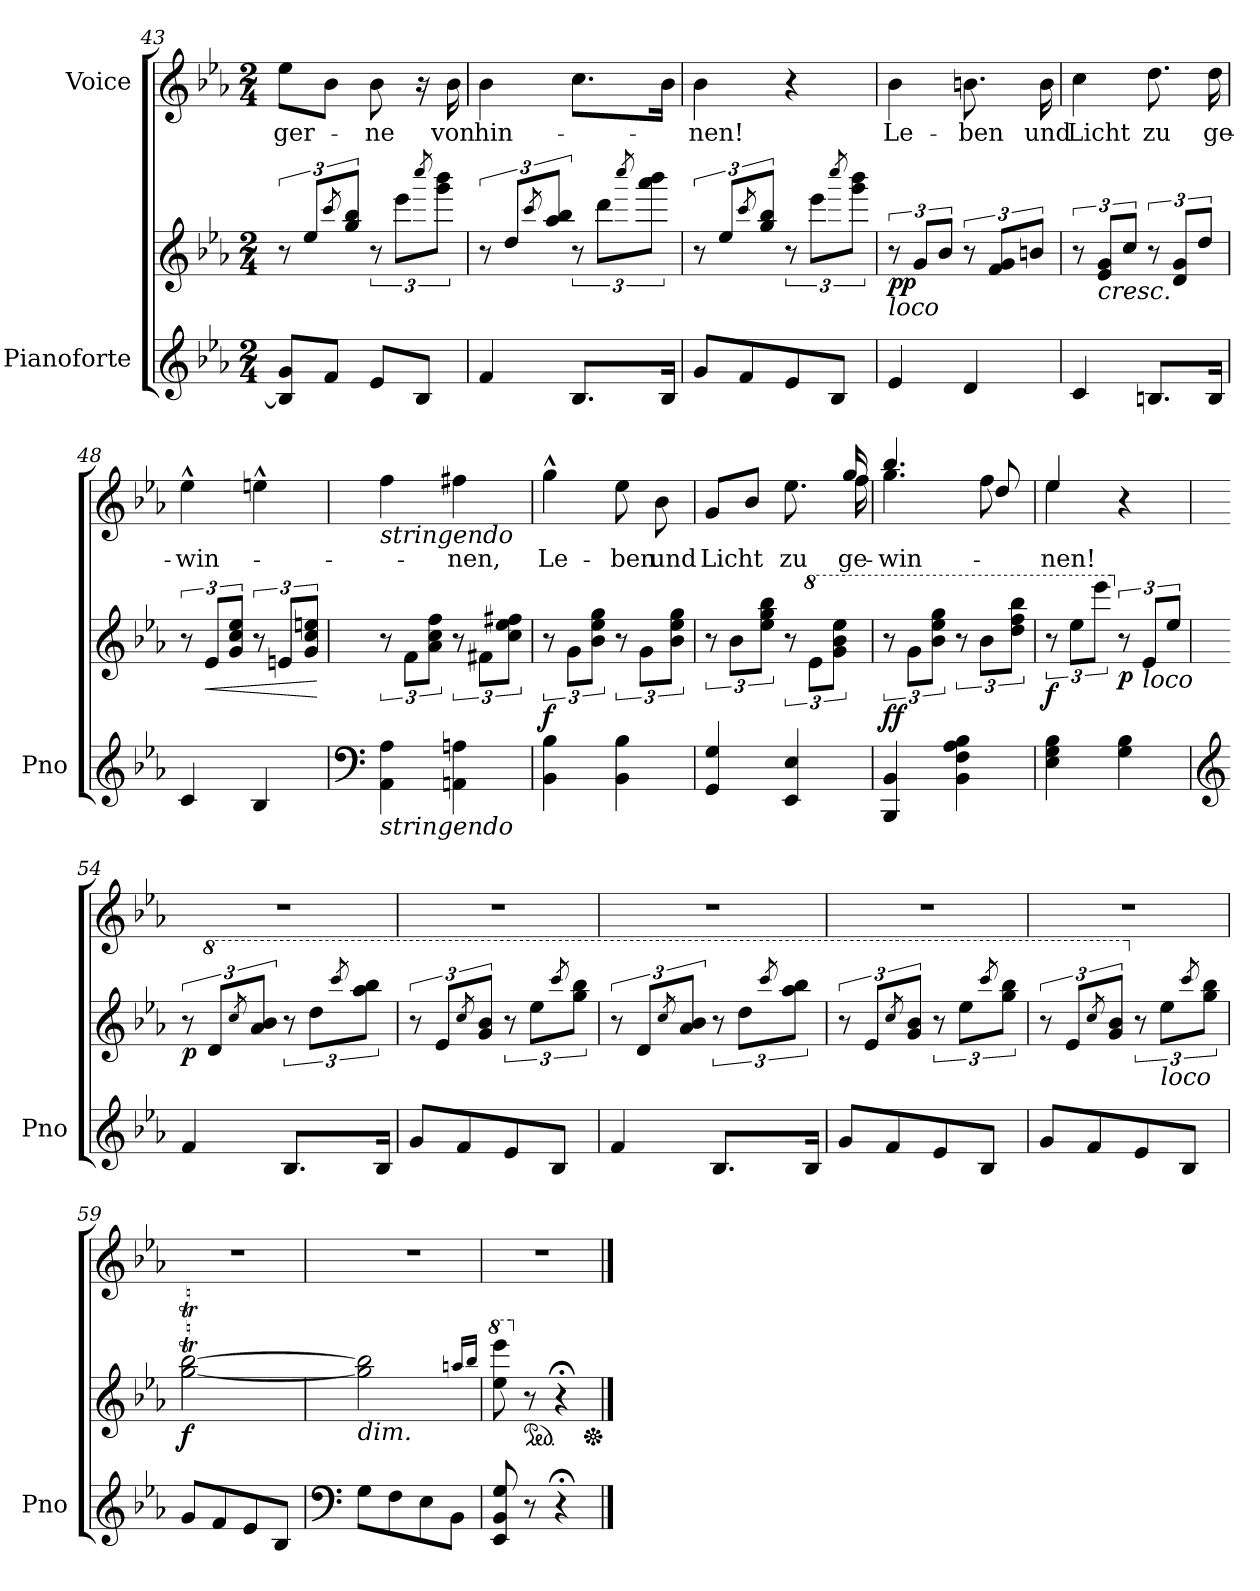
**kern	**kern	**dynam	**kern	**text
*part2	*part2	*part2	*part1	*part1
*staff3	*staff2	*staff2/3	*staff1	*staff1
*I"Pianoforte	*	*	*I"Voice	*
*I'Pno	*	*	*	*
*clefG2	*clefG2	*	*clefG2	*
*k[b-e-a-]	*k[b-e-a-]	*	*k[b-e-a-]	*
*M2/4	*M2/4	*	*M2/4	*
=43	=43	=43	=43	=43
!	!	!	!	!LO:LY:b
8B-/] 8g/L	12r	.	8ee-\L	ger-
.	12ee-/L	.	.	.
8f/J	.	.	8b-\J	.
.	8qccc/	.	.	.
.	12gg/ 12bb-/J	.	.	.
!	!	!	!	!LO:LY:b
8e-/L	12r	.	8b-\	-ne
.	12eee-\L	.	.	.
8B-/J	.	.	16r	.
.	8qcccc/	.	.	.
.	12ggg\ 12bbb-\J	.	.	.
!	!	!	!	!LO:LY:b
.	.	.	16b-\	von
!!LO:LB:g=z
=44	=44	=44	=44	=44
!	!	!	!	!LO:LY:b
4f/	12r	.	4b-\	hin-
.	12dd/L	.	.	.
.	8qccc/	.	.	.
.	12aa-/ 12bb-/J	.	.	.
8.B-/L	12r	.	8.cc\L	.
.	12ddd\L	.	.	.
.	8qcccc/	.	.	.
.	12aaa-\ 12bbb-\J	.	.	.
16B-/Jk	.	.	16b-\Jk	.
!!LO:LB:g=z
=45	=45	=45	=45	=45
!	!	!	!	!LO:LY:b
8g/L	12r	.	4b-\	-nen!
.	12ee-/L	.	.	.
8f/	.	.	.	.
.	8qccc/	.	.	.
.	12gg/ 12bb-/J	.	.	.
8e-/	12r	.	4r	.
.	12eee-\L	.	.	.
8B-/J	.	.	.	.
.	8qcccc/	.	.	.
.	12ggg\ 12bbb-\J	.	.	.
=46	=46	=46	=46	=46
!	!LO:TX:b:i:t=loco	!	!	!
!	!	!LO:DY:b	!	!LO:LY:b
4e-/	12r	pp	4b-\	Le-
.	12g/L	.	.	.
.	12b-/J	.	.	.
!	!	!	!	!LO:LY:b
4d/	12r	.	8.bn\	-ben
.	12f/ 12g/L	.	.	.
.	12bn/J	.	.	.
!	!	!	!	!LO:LY:b
.	.	.	16b\	und
=47	=47	=47	=47	=47
!	!	!	!	!LO:LY:b
4c/	12r	.	4cc\	Licht
!	!LO:TX:b:i:t=cresc.	!	!	!
.	12e-/ 12g/L	.	.	.
.	12cc/J	.	.	.
!	!	!	!	!LO:LY:b
8.Bn/L	12r	.	8.dd\	zu
.	12d/ 12g/L	.	.	.
.	12dd/J	.	.	.
!	!	!	!	!LO:LY:b
16B/Jk	.	.	16dd\	ge-
=48	=48	=48	=48	=48
!	!	!	!	!LO:LY:b
4c/	12r	.	4ee-^^\	-win-
!	!	!LO:HP:b	!	!
.	12e-/L	<	.	.
.	12g/ 12cc/ 12ee-/J	.	.	.
4B-/	12r	.	4een^^\	.
.	12en/L	.	.	.
.	12g/ 12cc/ 12een/J	.	.	.
.	.	[	.	.
=49	=49	=49	=49	=49
*clefF4	*	*	*	*
!	!	!	!LO:TX:b:i:t=stringendo	!
!LO:TX:b:i:t=stringendo	!	!	!	!
4AA-\ 4A-\	12r	.	4ff\	.
.	12f\L	.	.	.
.	12a-\ 12cc\ 12ff\J	.	.	.
!	!	!	!	!LO:LY:b
4AAn\ 4An\	12r	.	4ff#X\	-nen,
.	12f#X\L	.	.	.
.	12cc\ 12ee-\ 12ff#X\J	.	.	.
!!LO:LB:g=z
=50	=50	=50	=50	=50
!	!	!LO:DY:b	!	!LO:LY:b
4BB-\ 4B-\	12r	f	4gg^^\	Le-
.	12g\L	.	.	.
.	12b-\ 12ee-\ 12gg\J	.	.	.
!	!	!	!	!LO:LY:b
4BB-\ 4B-\	12r	.	8ee-\	-ben
.	12g\L	.	.	.
!	!	!	!	!LO:LY:b
.	.	.	8b-\	und
.	12b-\ 12ee-\ 12gg\J	.	.	.
=51	=51	=51	=51	=51
*	*	*	*^	*
!	!	!	!	!	!LO:LY:b
4GG/ 4G/	12r	.	4ryy	8g/L	Licht
.	12b-\L	.	.	.	.
.	.	.	.	8b-/J	.
.	12ee-\ 12gg\ 12bb-\J	.	.	.	.
!	!	!	!	!	!LO:LY:b
4EE-/ 4E-/	12r	.	8.ryy	8.ee-\	zu
*	*8va	*	*	*	*
.	12ee-\L	.	.	.	.
.	12gg\ 12bb-\ 12eee-\J	.	.	.	.
!	!	!	!	!	!LO:LY:b
.	.	.	16gg/	16ff\	ge-
=52	=52	=52	=52	=52	=52
!	!	!LO:DY:b	!	!	!LO:LY:b
4BBB-/ 4BB-/	12r	ff	4.bb-/	4.gg\	-win-
.	12gg\L	.	.	.	.
.	12bb-\ 12eee-\ 12ggg\J	.	.	.	.
4BB-\ 4F\ 4A-\ 4B-\	12r	.	.	.	.
.	12bb-\L	.	.	.	.
.	.	.	8dd/	8ff\	.
.	12ddd\ 12fff\ 12bbb-\J	.	.	.	.
=53	=53	=53	=53	=53	=53
!	!	!LO:DY:b	!	!	!LO:LY:b
4E-\ 4G\ 4B-\	12r	f	4ee-/	4ee-\	-nen!
.	12eee-\L	.	.	.	.
.	12eeee-\J	.	.	.	.
*	*X8va	*	*	*	*
!	!	!LO:DY:b	!	!	!
4G\ 4B-\	12r	p	4r	4ryy	.
!	!LO:TX:b:i:t=loco	!	!	!	!
.	12e-/L	.	.	.	.
.	12ee-/J	.	.	.	.
*	*	*	*v	*v	*
=54	=54	=54	=54	=54
*clefG2	*	*	*	*
!	!	!LO:DY:b	!	!
4f/	12r	p	2r	.
*	*8va	*	*	*
.	12dd/L	.	.	.
.	8qccc/	.	.	.
.	12aa-/ 12bb-/J	.	.	.
8.B-/L	12r	.	.	.
.	12ddd\L	.	.	.
.	8qcccc/	.	.	.
.	12aaa-\ 12bbb-\J	.	.	.
16B-/Jk	.	.	.	.
!!LO:PB:g=z
=55	=55	=55	=55	=55
8g/L	12r	.	2r	.
.	12ee-/L	.	.	.
8f/	.	.	.	.
.	8qccc/	.	.	.
.	12gg/ 12bb-/J	.	.	.
8e-/	12r	.	.	.
.	12eee-\L	.	.	.
8B-/J	.	.	.	.
.	8qcccc/	.	.	.
.	12ggg\ 12bbb-\J	.	.	.
!!LO:LB:g=z
=56	=56	=56	=56	=56
4f/	12r	.	2r	.
.	12dd/L	.	.	.
.	8qccc/	.	.	.
.	12aa-/ 12bb-/J	.	.	.
8.B-/L	12r	.	.	.
.	12ddd\L	.	.	.
.	8qcccc/	.	.	.
.	12aaa-\ 12bbb-\J	.	.	.
16B-/Jk	.	.	.	.
=57	=57	=57	=57	=57
8g/L	12r	.	2r	.
.	12ee-/L	.	.	.
8f/	.	.	.	.
.	8qccc/	.	.	.
.	12gg/ 12bb-/J	.	.	.
8e-/	12r	.	.	.
.	12eee-\L	.	.	.
8B-/J	.	.	.	.
.	8qcccc/	.	.	.
.	12ggg\ 12bbb-\J	.	.	.
=58	=58	=58	=58	=58
8g/L	12r	.	2r	.
.	12ee-/L	.	.	.
8f/	.	.	.	.
.	8qccc/	.	.	.
.	12gg/ 12bb-/J	.	.	.
*	*X8va	*	*	*
8e-/	12r	.	.	.
!	!LO:TX:b:i:t=loco	!	!	!
.	12ee-\L	.	.	.
8B-/J	.	.	.	.
.	8qccc/	.	.	.
.	12gg\ 12bb-\J	.	.	.
=59	=59	=59	=59	=59
!	!	!LO:DY:b	!	!
8g/L	[2gg\T [2bb-\T	f	2r	.
8f/	.	.	.	.
8e-/	.	.	.	.
8B-/J	.	.	.	.
=60	=60	=60	=60	=60
*clefF4	*	*	*	*
!	!LO:TX:b:i:t=dim.	!	!	!
8G\L	2gg\]TTT 2bb-\]TTT	.	2r	.
8F\	.	.	.	.
8E-\	.	.	.	.
8BB-\J	.	.	.	.
.	16qaan/LL	.	.	.
.	16qbb-/JJ	.	.	.
=61	=61	=61	=61	=61
*	*8va	*	*	*
8EE-/ 8BB-/ 8G/	8eee-\ 8eeee-\	.	2r	.
*	*X8va	*	*	*
*	*ped	*	*	*
8r	8r	.	.	.
4r;<	4r;<	.	.	.
*	*Xped	*	*	*
==	==	==	==	==
*-	*-	*-	*-	*-
